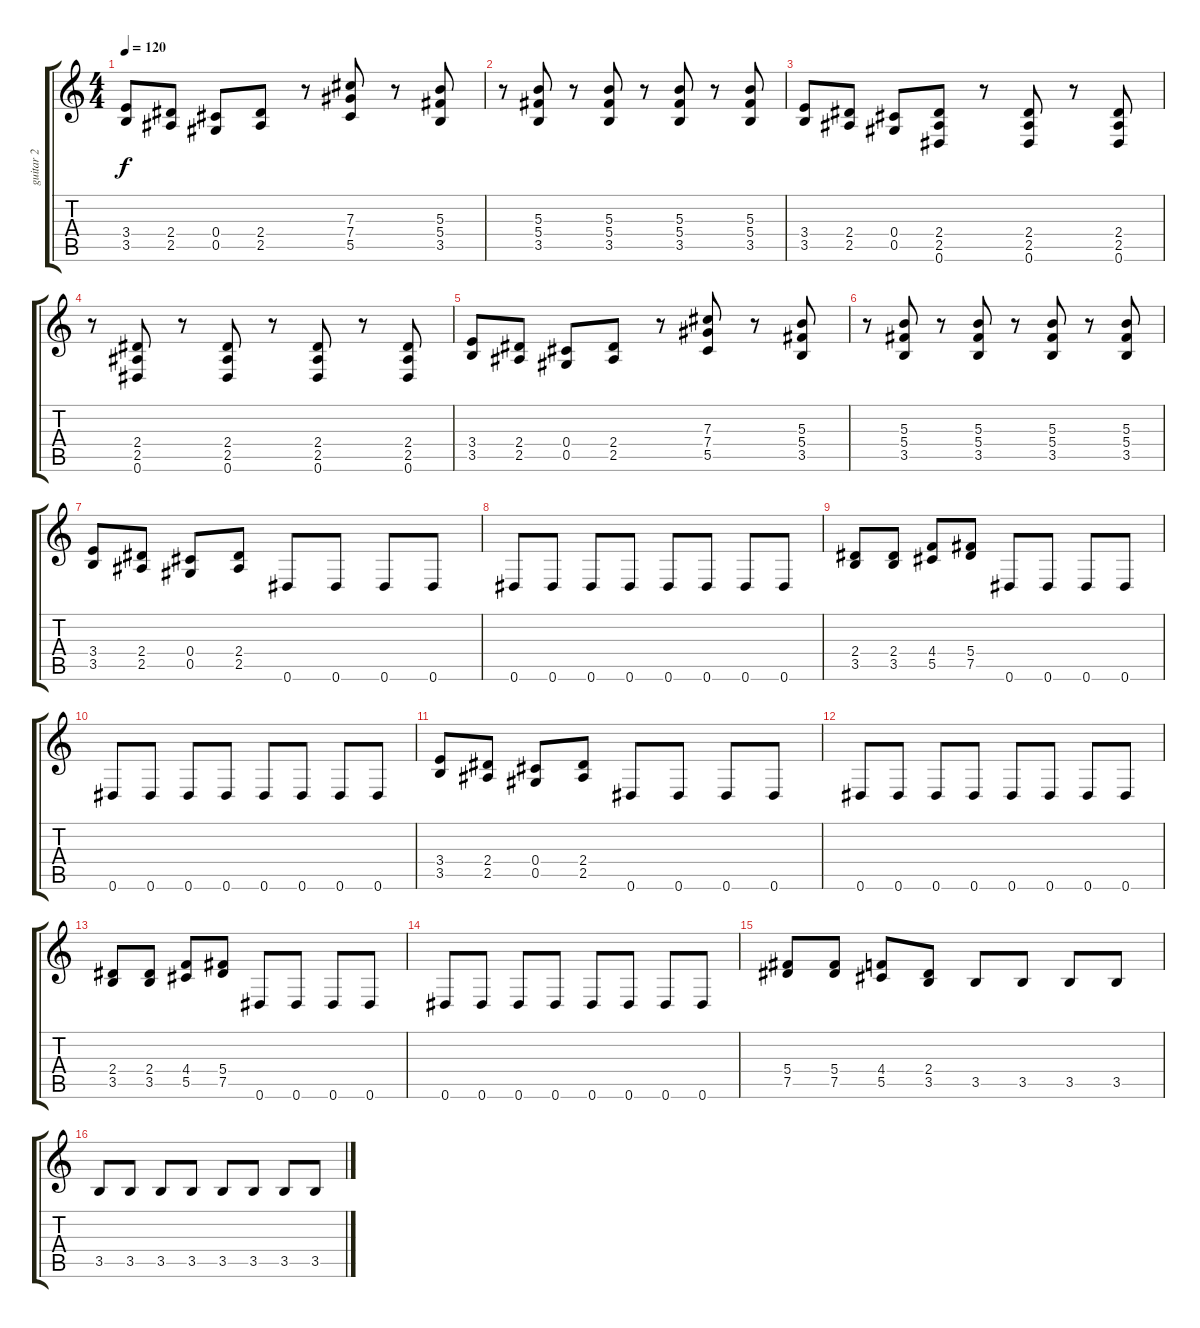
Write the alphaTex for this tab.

\track ("guitar 2" "guitar 2") {instrument distortionguitar}
\staff {score tabs}
\tuning (Eb4 Bb3 Gb3 Db3 Ab2 Eb2) {hide}
\ts (4 4)
\tempo 120
\clef g2
\ks c
(3.4 3.5).8{dy f} (2.4 2.5).8 (0.4 0.5).8 (2.4 2.5).8 r.8 (7.3 7.4 5.5).8 r.8 (5.3 5.4 3.5).8 |
r.8 (5.3 5.4 3.5).8 r.8 (5.3 5.4 3.5).8 r.8 (5.3 5.4 3.5).8 r.8 (5.3 5.4 3.5).8 |
(3.4 3.5).8 (2.4 2.5).8 (0.4 0.5).8 (2.4 2.5 0.6).8 r.8 (2.4 2.5 0.6).8 r.8 (2.4 2.5 0.6).8 |
r.8 (2.4 2.5 0.6).8 r.8 (2.4 2.5 0.6).8 r.8 (2.4 2.5 0.6).8 r.8 (2.4 2.5 0.6).8 |
(3.4 3.5).8 (2.4 2.5).8 (0.4 0.5).8 (2.4 2.5).8 r.8 (7.3 7.4 5.5).8 r.8 (5.3 5.4 3.5).8 |
r.8 (5.3 5.4 3.5).8 r.8 (5.3 5.4 3.5).8 r.8 (5.3 5.4 3.5).8 r.8 (5.3 5.4 3.5).8 |
(3.4 3.5).8 (2.4 2.5).8 (0.4 0.5).8 (2.4 2.5).8 0.6.8 0.6.8 0.6.8 0.6.8 |
0.6.8 0.6.8 0.6.8 0.6.8 0.6.8 0.6.8 0.6.8 0.6.8 |
(2.4 3.5).8 (2.4 3.5).8 (4.4 5.5).8 (5.4 7.5).8 0.6.8 0.6.8 0.6.8 0.6.8 |
0.6.8 0.6.8 0.6.8 0.6.8 0.6.8 0.6.8 0.6.8 0.6.8 |
(3.4 3.5).8 (2.4 2.5).8 (0.4 0.5).8 (2.4 2.5).8 0.6.8 0.6.8 0.6.8 0.6.8 |
0.6.8 0.6.8 0.6.8 0.6.8 0.6.8 0.6.8 0.6.8 0.6.8 |
(2.4 3.5).8 (2.4 3.5).8 (4.4 5.5).8 (5.4 7.5).8 0.6.8 0.6.8 0.6.8 0.6.8 |
0.6.8 0.6.8 0.6.8 0.6.8 0.6.8 0.6.8 0.6.8 0.6.8 |
(5.4 7.5).8 (5.4 7.5).8 (4.4 5.5).8 (2.4 3.5).8 3.5.8 3.5.8 3.5.8 3.5.8 |
3.5.8 3.5.8 3.5.8 3.5.8 3.5.8 3.5.8 3.5.8 3.5.8
